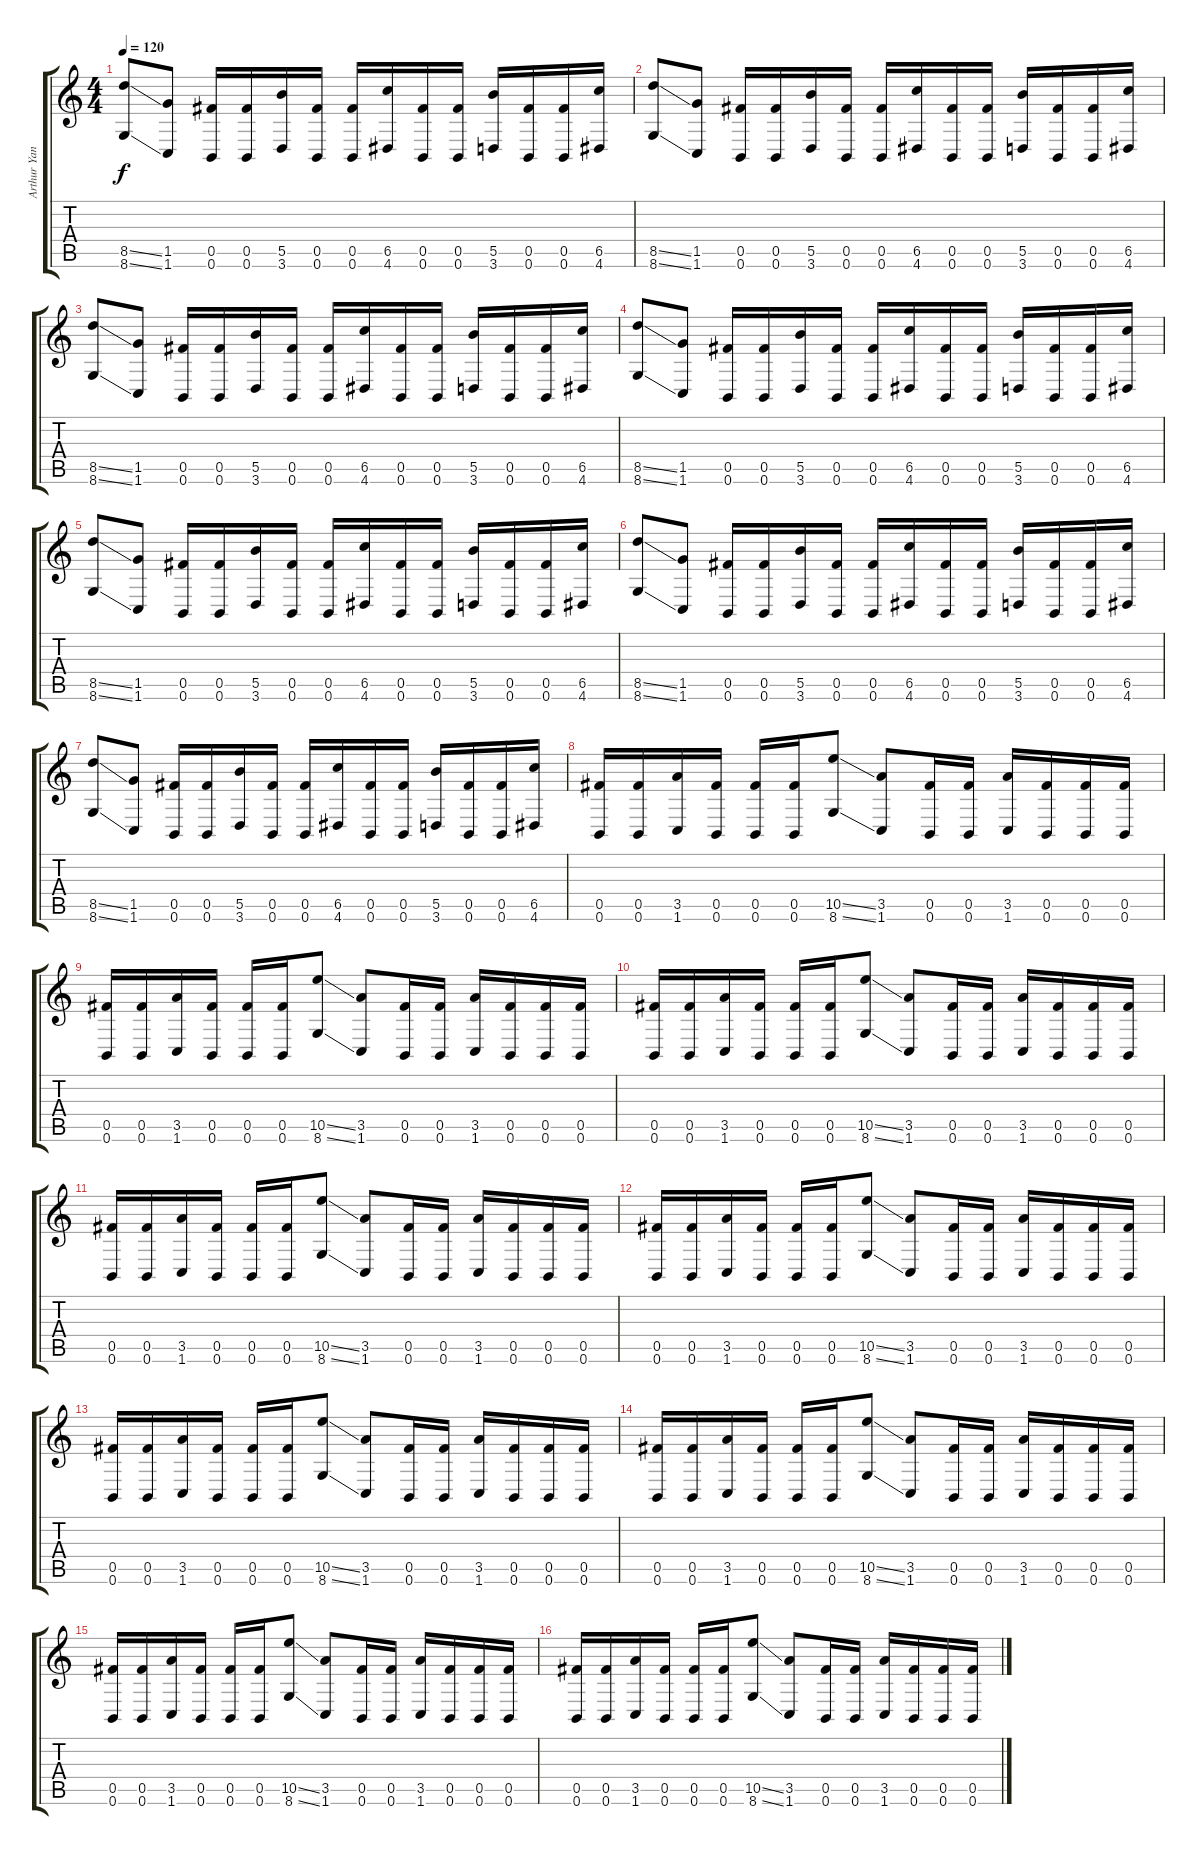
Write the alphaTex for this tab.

\track ("Arthur Yanthar" "Arthur Yan") {instrument distortionguitar}
\staff {score tabs}
\tuning (Db4 Ab3 E3 B2 Gb3 B1) {hide}
\ts (4 4)
\tempo 120
\clef g2
\ks c
(8.5{ss} 8.6{ss}).8{dy f} (1.5 1.6).8 (0.5 0.6).16 (0.5 0.6).16 (5.5 3.6).16 (0.5 0.6).16 (0.5 0.6).16 (6.5 4.6).16 (0.5 0.6).16 (0.5 0.6).16 (5.5 3.6).16 (0.5 0.6).16 (0.5 0.6).16 (6.5 4.6).16 |
(8.5{ss} 8.6{ss}).8 (1.5 1.6).8 (0.5 0.6).16 (0.5 0.6).16 (5.5 3.6).16 (0.5 0.6).16 (0.5 0.6).16 (6.5 4.6).16 (0.5 0.6).16 (0.5 0.6).16 (5.5 3.6).16 (0.5 0.6).16 (0.5 0.6).16 (6.5 4.6).16 |
(8.5{ss} 8.6{ss}).8 (1.5 1.6).8 (0.5 0.6).16 (0.5 0.6).16 (5.5 3.6).16 (0.5 0.6).16 (0.5 0.6).16 (6.5 4.6).16 (0.5 0.6).16 (0.5 0.6).16 (5.5 3.6).16 (0.5 0.6).16 (0.5 0.6).16 (6.5 4.6).16 |
(8.5{ss} 8.6{ss}).8 (1.5 1.6).8 (0.5 0.6).16 (0.5 0.6).16 (5.5 3.6).16 (0.5 0.6).16 (0.5 0.6).16 (6.5 4.6).16 (0.5 0.6).16 (0.5 0.6).16 (5.5 3.6).16 (0.5 0.6).16 (0.5 0.6).16 (6.5 4.6).16 |
(8.5{ss} 8.6{ss}).8 (1.5 1.6).8 (0.5 0.6).16 (0.5 0.6).16 (5.5 3.6).16 (0.5 0.6).16 (0.5 0.6).16 (6.5 4.6).16 (0.5 0.6).16 (0.5 0.6).16 (5.5 3.6).16 (0.5 0.6).16 (0.5 0.6).16 (6.5 4.6).16 |
(8.5{ss} 8.6{ss}).8 (1.5 1.6).8 (0.5 0.6).16 (0.5 0.6).16 (5.5 3.6).16 (0.5 0.6).16 (0.5 0.6).16 (6.5 4.6).16 (0.5 0.6).16 (0.5 0.6).16 (5.5 3.6).16 (0.5 0.6).16 (0.5 0.6).16 (6.5 4.6).16 |
(8.5{ss} 8.6{ss}).8 (1.5 1.6).8 (0.5 0.6).16 (0.5 0.6).16 (5.5 3.6).16 (0.5 0.6).16 (0.5 0.6).16 (6.5 4.6).16 (0.5 0.6).16 (0.5 0.6).16 (5.5 3.6).16 (0.5 0.6).16 (0.5 0.6).16 (6.5 4.6).16 |
(0.5 0.6).16 (0.5 0.6).16 (3.5 1.6).16 (0.5 0.6).16 (0.5 0.6).16 (0.5 0.6).16 (10.5{ss} 8.6{ss}).8 (3.5 1.6).8 (0.5 0.6).16 (0.5 0.6).16 (3.5 1.6).16 (0.5 0.6).16 (0.5 0.6).16 (0.5 0.6).16 |
(0.5 0.6).16 (0.5 0.6).16 (3.5 1.6).16 (0.5 0.6).16 (0.5 0.6).16 (0.5 0.6).16 (10.5{ss} 8.6{ss}).8 (3.5 1.6).8 (0.5 0.6).16 (0.5 0.6).16 (3.5 1.6).16 (0.5 0.6).16 (0.5 0.6).16 (0.5 0.6).16 |
(0.5 0.6).16 (0.5 0.6).16 (3.5 1.6).16 (0.5 0.6).16 (0.5 0.6).16 (0.5 0.6).16 (10.5{ss} 8.6{ss}).8 (3.5 1.6).8 (0.5 0.6).16 (0.5 0.6).16 (3.5 1.6).16 (0.5 0.6).16 (0.5 0.6).16 (0.5 0.6).16 |
(0.5 0.6).16 (0.5 0.6).16 (3.5 1.6).16 (0.5 0.6).16 (0.5 0.6).16 (0.5 0.6).16 (10.5{ss} 8.6{ss}).8 (3.5 1.6).8 (0.5 0.6).16 (0.5 0.6).16 (3.5 1.6).16 (0.5 0.6).16 (0.5 0.6).16 (0.5 0.6).16 |
(0.5 0.6).16 (0.5 0.6).16 (3.5 1.6).16 (0.5 0.6).16 (0.5 0.6).16 (0.5 0.6).16 (10.5{ss} 8.6{ss}).8 (3.5 1.6).8 (0.5 0.6).16 (0.5 0.6).16 (3.5 1.6).16 (0.5 0.6).16 (0.5 0.6).16 (0.5 0.6).16 |
(0.5 0.6).16 (0.5 0.6).16 (3.5 1.6).16 (0.5 0.6).16 (0.5 0.6).16 (0.5 0.6).16 (10.5{ss} 8.6{ss}).8 (3.5 1.6).8 (0.5 0.6).16 (0.5 0.6).16 (3.5 1.6).16 (0.5 0.6).16 (0.5 0.6).16 (0.5 0.6).16 |
(0.5 0.6).16 (0.5 0.6).16 (3.5 1.6).16 (0.5 0.6).16 (0.5 0.6).16 (0.5 0.6).16 (10.5{ss} 8.6{ss}).8 (3.5 1.6).8 (0.5 0.6).16 (0.5 0.6).16 (3.5 1.6).16 (0.5 0.6).16 (0.5 0.6).16 (0.5 0.6).16 |
(0.5 0.6).16 (0.5 0.6).16 (3.5 1.6).16 (0.5 0.6).16 (0.5 0.6).16 (0.5 0.6).16 (10.5{ss} 8.6{ss}).8 (3.5 1.6).8 (0.5 0.6).16 (0.5 0.6).16 (3.5 1.6).16 (0.5 0.6).16 (0.5 0.6).16 (0.5 0.6).16 |
(0.5 0.6).16 (0.5 0.6).16 (3.5 1.6).16 (0.5 0.6).16 (0.5 0.6).16 (0.5 0.6).16 (10.5{ss} 8.6{ss}).8 (3.5 1.6).8 (0.5 0.6).16 (0.5 0.6).16 (3.5 1.6).16 (0.5 0.6).16 (0.5 0.6).16 (0.5 0.6).16
